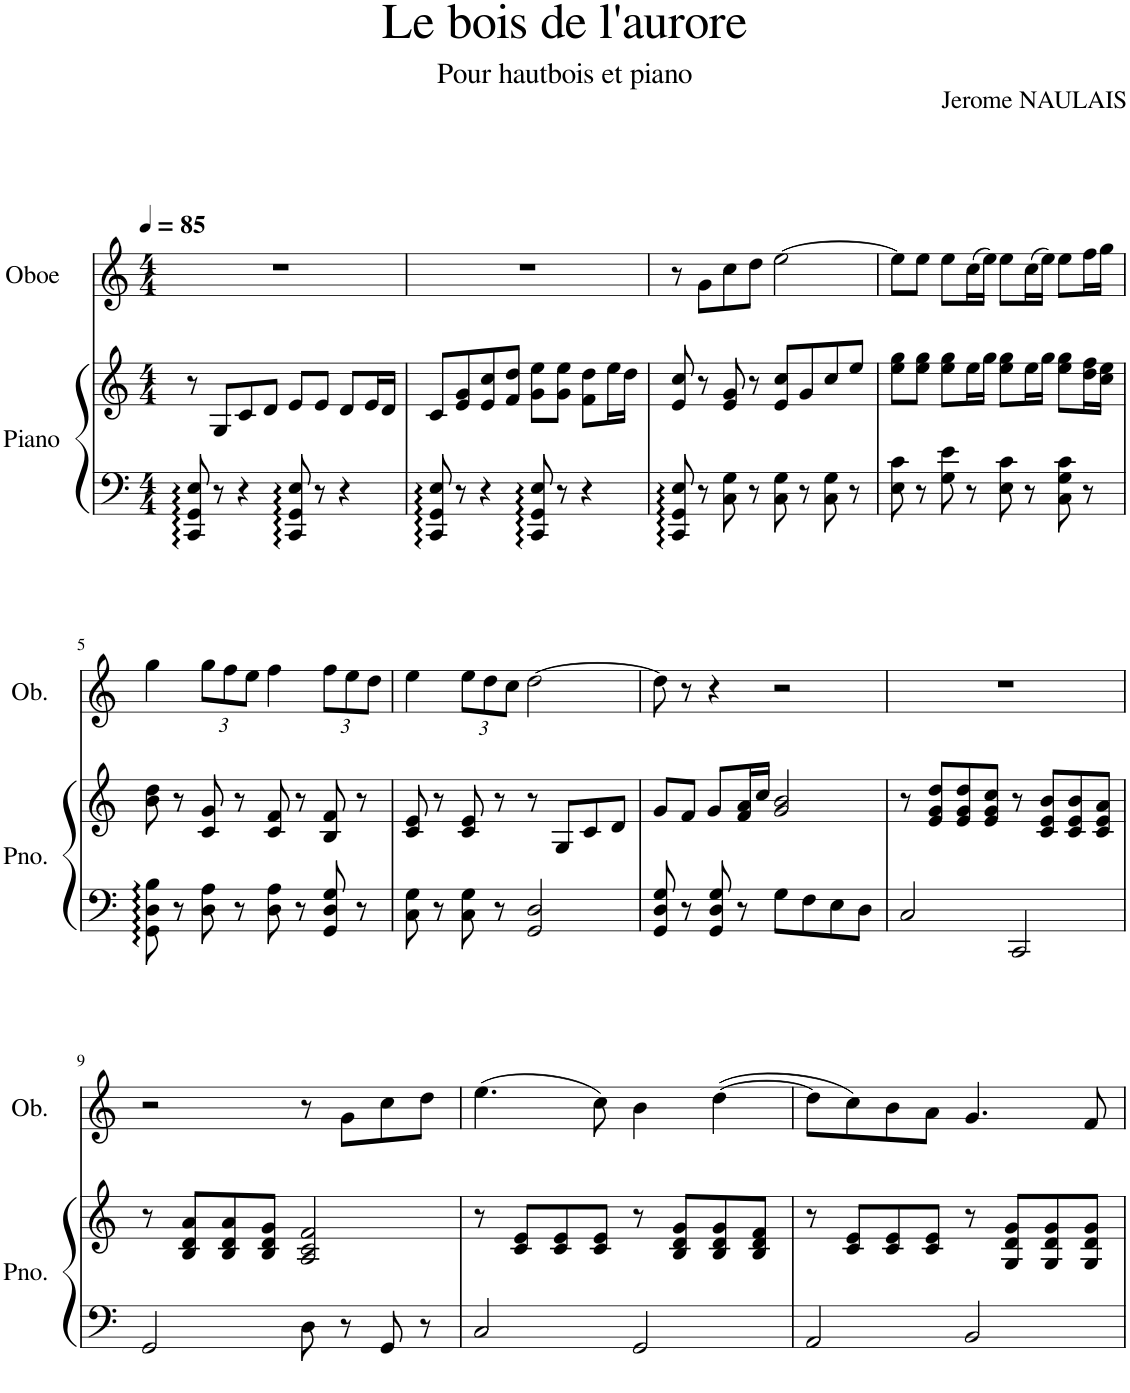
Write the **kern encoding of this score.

**kern	**kern	**kern
*part2	*part2	*part1
*staff3	*staff2	*staff1
*I"Piano	*	*I"Oboe
*I'Pno.	*	*I'Ob.
*clefF4	*clefG2	*clefG2
*k[]	*k[]	*k[]
*M4/4	*M4/4	*M4/4
*MM85	*MM85	*MM85
=1	=1	=1
8CC/ 8GG/ 8E/	8r	1r
8r	8G/L	.
4r	8c/	.
.	8d/J	.
8CC/ 8GG/ 8E/	8e/L	.
8r	8e/J	.
4r	8d/L	.
.	16e/L	.
.	16d/JJ	.
=2	=2	=2
8CC/ 8GG/ 8E/	8c/L	1r
8r	8e/ 8g/	.
4r	8e/ 8cc/	.
.	8f/ 8dd/J	.
8CC/ 8GG/ 8E/	8g\ 8ee\L	.
8r	8g\ 8ee\J	.
4r	8f\ 8dd\L	.
.	16ee\L	.
.	16dd\JJ	.
=3	=3	=3
8CC/ 8GG/ 8E/	8e/ 8cc/	8r
8r	8r	8g\L
8C\ 8G\	8e/ 8g/	8cc\
8r	8r	8dd\J
8C\ 8G\	8e/ 8cc/L	[2ee\
8r	8g/	.
8C\ 8G\	8cc/	.
8r	8ee/J	.
=4	=4	=4
8E\ 8c\	8ee\ 8gg\L	8ee\L]
8r	8ee\ 8gg\J	8ee\J
8G\ 8e\	8ee\ 8gg\L	8ee\L
8r	16ee\L	(16cc\L
.	16gg\JJ	16ee\JJ)
8E\ 8c\	8ee\ 8gg\L	8ee\L
8r	16ee\L	(16cc\L
.	16gg\JJ	16ee\JJ)
8C\ 8G\ 8c\	8ee\ 8gg\L	8ee\L
8r	16dd\ 16ff\L	16ff\L
.	16cc\ 16ee\JJ	16gg\JJ
!!LO:LB:g=z
=5	=5	=5
8GG\ 8D\ 8B\	8b\ 8dd\	4gg\
8r	8r	.
*	*	*Xbrackettup
8D\ 8A\	8c/ 8g/	12gg\L
.	.	12ff\
8r	8r	.
.	.	12ee\J
8D\ 8A\	8c/ 8f/	4ff\
8r	8r	.
8GG/ 8D/ 8G/	8B/ 8f/	12ff\L
.	.	12ee\
8r	8r	.
.	.	12dd\J
=6	=6	=6
8C\ 8G\	8c/ 8e/	4ee\
8r	8r	.
8C\ 8G\	8c/ 8e/	12ee\L
.	.	12dd\
8r	8r	.
.	.	12cc\J
2GG/ 2D/	8r	[2dd\
.	8G/L	.
.	8c/	.
.	8d/J	.
=7	=7	=7
8GG/ 8D/ 8G/	8g/L	8dd\]
8r	8f/J	8r
8GG/ 8D/ 8G/	8g/L	4r
8r	16f/ 16a/L	.
.	16cc/JJ	.
8G\L	2g/ 2b/	2r
8F\	.	.
8E\	.	.
8D\J	.	.
=8	=8	=8
2C/	8r	1r
.	8e/ 8g/ 8dd/L	.
.	8e/ 8g/ 8dd/	.
.	8e/ 8g/ 8cc/J	.
2CC/	8r	.
.	8c/ 8e/ 8b/L	.
.	8c/ 8e/ 8b/	.
.	8c/ 8e/ 8a/J	.
!!LO:LB:g=z
=9	=9	=9
2GG/	8r	2r
.	8B/ 8d/ 8a/L	.
.	8B/ 8d/ 8a/	.
.	8B/ 8d/ 8g/J	.
8D\	2A/ 2c/ 2f/	8r
8r	.	8g\L
8GG/	.	8cc\
8r	.	8dd\J
=10	=10	=10
2C/	8r	(4.ee\
.	8c/ 8e/L	.
.	8c/ 8e/	.
.	8c/ 8e/J	8cc\)
2GG/	8r	4b\
.	8B/ 8d/ 8g/L	.
.	8B/ 8d/ 8g/	([4dd\
.	8B/ 8d/ 8f/J	.
=11	=11	=11
2AA/	8r	8dd\L]
.	8c/ 8e/L	8cc\)
.	8c/ 8e/	8b\
.	8c/ 8e/J	8a\J
2BB/	8r	4.g/
.	8G/ 8d/ 8g/L	.
.	8G/ 8d/ 8g/	.
.	8G/ 8d/ 8g/J	8f/
=	=	=
*-	*-	*-
